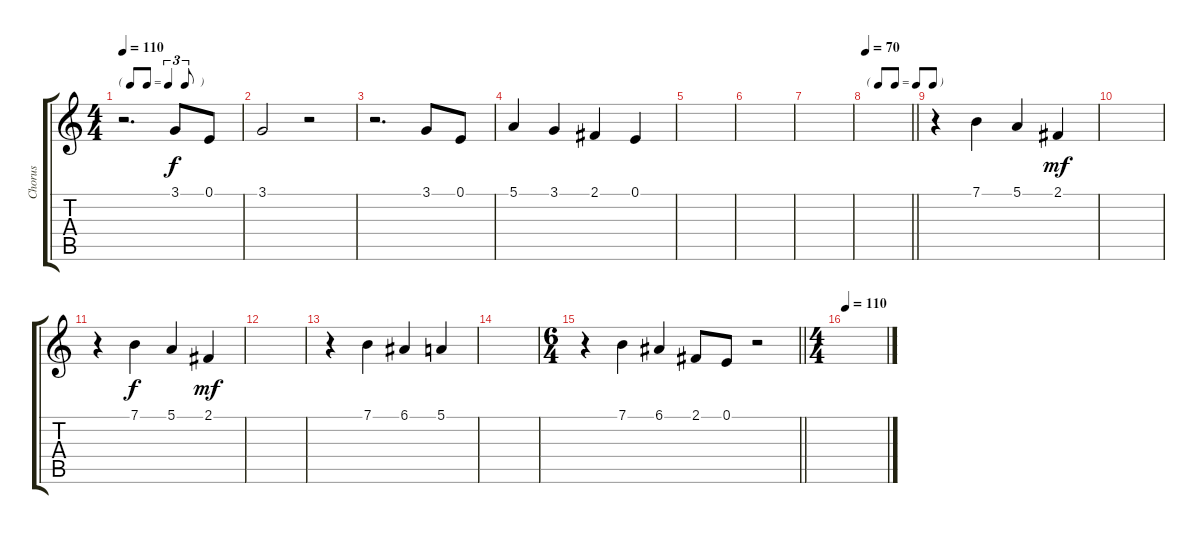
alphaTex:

\track ("Chorus" "Chorus") {instrument choiraahs}
\staff {score tabs}
\tuning (E4 B3 G3 D3 A2 E2) {hide}
\ts (4 4)
\tf triplet8th
\tempo 110
\clef g2
\ks c
r.2{d dy mf} 3.1.8{dy f} 0.1.8 |
3.1.2 r.2 |
r.2{d} 3.1.8 0.1.8 |
5.1.4 3.1.4 2.1.4 0.1.4 |
|
|
|
\tf none
\tempo 70
\barLineRight lightlight
|
r.4 7.1.4 5.1.4 2.1.4{dy mf} |
|
r.4 7.1.4{dy f} 5.1.4 2.1.4{dy mf} |
|
r.4 7.1.4 6.1.4 5.1.4 |
|
\ts (6 4)
\barLineRight lightlight
r.4 7.1.4 6.1.4 2.1.8 0.1.8 r.2 |
\ts (4 4)
\tempo 110
